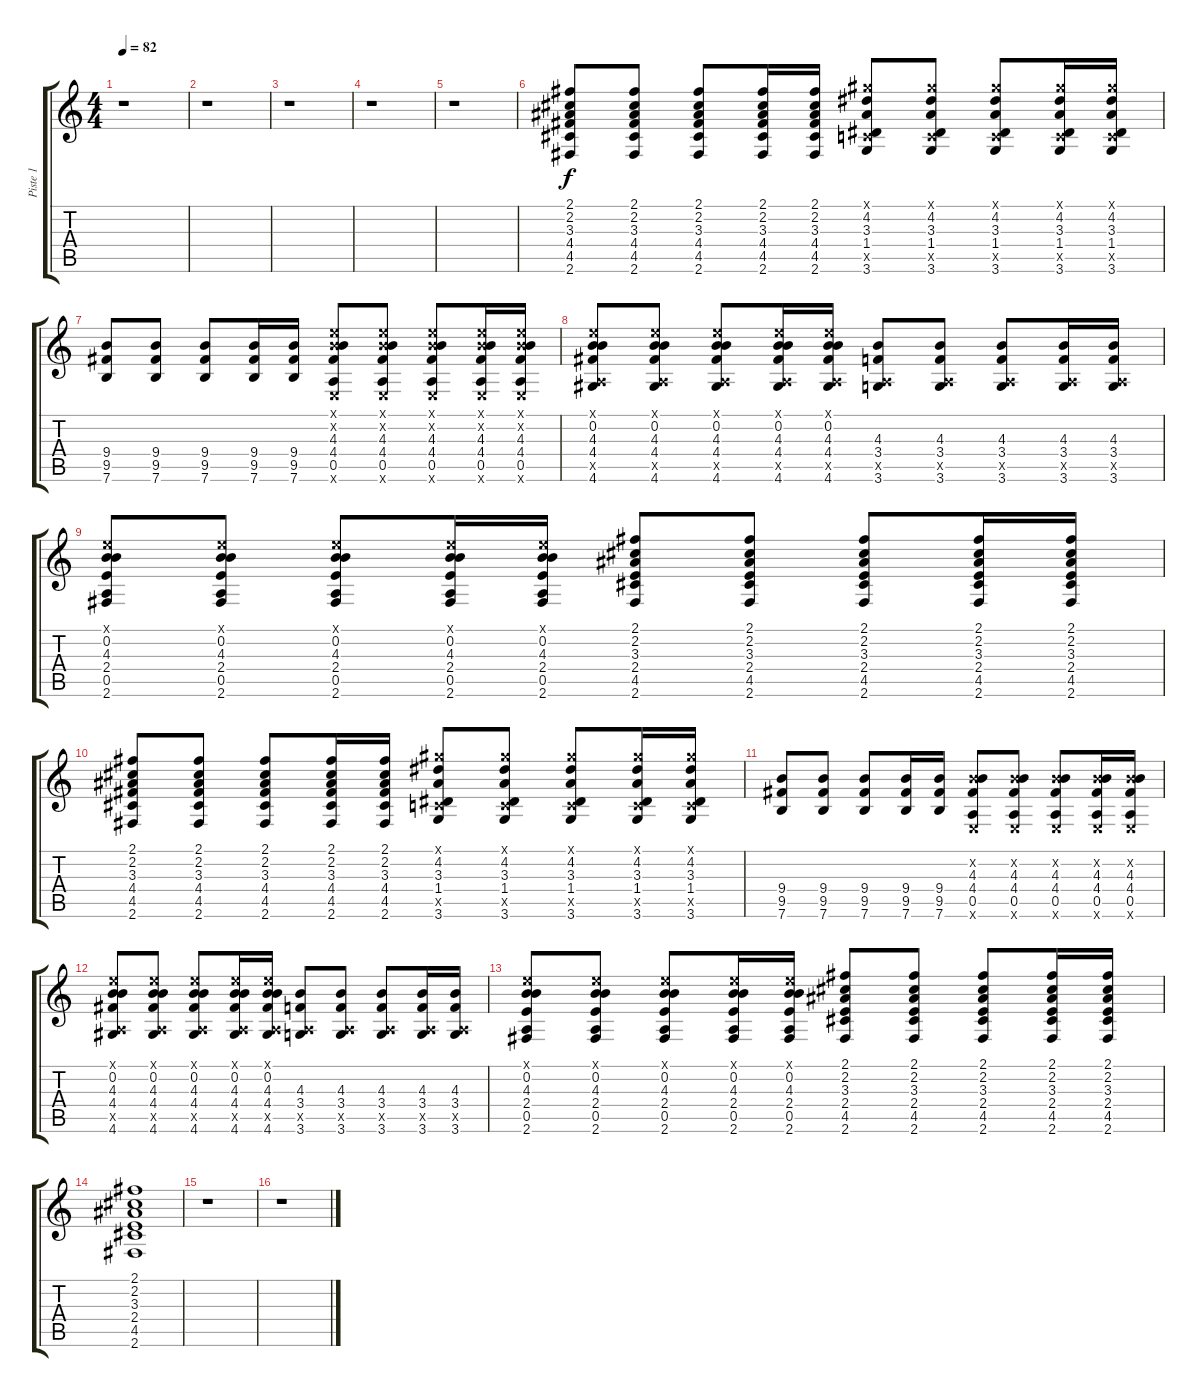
\track ("Piste 1" "Piste 1") {instrument electricguitarjazz}
\staff {score tabs}
\tuning (E4 B3 G3 D3 A2 E2) {hide}
\ts (4 4)
\tempo 82
\clef g2
\ks c
r.1{dy f} |
r.1 |
r.1 |
r.1 |
r.1 |
(2.1 2.2 3.3 4.4 4.5 2.6).8{volume 12 instrument overdrivenguitar} (2.1 2.2 3.3 4.4 4.5 2.6).8 (2.1 2.2 3.3 4.4 4.5 2.6).8 (2.1 2.2 3.3 4.4 4.5 2.6).16 (2.1 2.2 3.3 4.4 4.5 2.6).16 (4.1{x} 4.2 3.3 1.4 3.5{x} 3.6).8 (4.1{x} 4.2 3.3 1.4 3.5{x} 3.6).8 (4.1{x} 4.2 3.3 1.4 3.5{x} 3.6).8 (4.1{x} 4.2 3.3 1.4 3.5{x} 3.6).16 (4.1{x} 4.2 3.3 1.4 3.5{x} 3.6).16 |
(9.4 9.5 7.6).8 (9.4 9.5 7.6).8 (9.4 9.5 7.6).8 (9.4 9.5 7.6).16 (9.4 9.5 7.6).16 (0.1{x} 0.2{x} 4.3 4.4 0.5 0.6{x}).8 (0.1{x} 0.2{x} 4.3 4.4 0.5 0.6{x}).8 (0.1{x} 0.2{x} 4.3 4.4 0.5 0.6{x}).8 (0.1{x} 0.2{x} 4.3 4.4 0.5 0.6{x}).16 (0.1{x} 0.2{x} 4.3 4.4 0.5 0.6{x}).16 |
(0.1{x} 0.2 4.3 4.4 0.5{x} 4.6).8 (0.1{x} 0.2 4.3 4.4 0.5{x} 4.6).8 (0.1{x} 0.2 4.3 4.4 0.5{x} 4.6).8 (0.1{x} 0.2 4.3 4.4 0.5{x} 4.6).16 (0.1{x} 0.2 4.3 4.4 0.5{x} 4.6).16 (4.3 3.4 0.5{x} 3.6).8 (4.3 3.4 0.5{x} 3.6).8 (4.3 3.4 0.5{x} 3.6).8 (4.3 3.4 0.5{x} 3.6).16 (4.3 3.4 0.5{x} 3.6).16 |
(0.1{x} 0.2 4.3 2.4 0.5 2.6).8 (0.1{x} 0.2 4.3 2.4 0.5 2.6).8 (0.1{x} 0.2 4.3 2.4 0.5 2.6).8 (0.1{x} 0.2 4.3 2.4 0.5 2.6).16 (0.1{x} 0.2 4.3 2.4 0.5 2.6).16 (2.1 2.2 3.3 2.4 4.5 2.6).8 (2.1 2.2 3.3 2.4 4.5 2.6).8 (2.1 2.2 3.3 2.4 4.5 2.6).8 (2.1 2.2 3.3 2.4 4.5 2.6).16 (2.1 2.2 3.3 2.4 4.5 2.6).16 |
(2.1 2.2 3.3 4.4 4.5 2.6).8 (2.1 2.2 3.3 4.4 4.5 2.6).8 (2.1 2.2 3.3 4.4 4.5 2.6).8 (2.1 2.2 3.3 4.4 4.5 2.6).16 (2.1 2.2 3.3 4.4 4.5 2.6).16 (4.1{x} 4.2 3.3 1.4 3.5{x} 3.6).8 (4.1{x} 4.2 3.3 1.4 3.5{x} 3.6).8 (4.1{x} 4.2 3.3 1.4 3.5{x} 3.6).8 (4.1{x} 4.2 3.3 1.4 3.5{x} 3.6).16 (4.1{x} 4.2 3.3 1.4 3.5{x} 3.6).16 |
(9.4 9.5 7.6).8 (9.4 9.5 7.6).8 (9.4 9.5 7.6).8 (9.4 9.5 7.6).16 (9.4 9.5 7.6).16 (0.2{x} 4.3 4.4 0.5 0.6{x}).8 (0.2{x} 4.3 4.4 0.5 0.6{x}).8 (0.2{x} 4.3 4.4 0.5 0.6{x}).8 (0.2{x} 4.3 4.4 0.5 0.6{x}).16 (0.2{x} 4.3 4.4 0.5 0.6{x}).16 |
(0.1{x} 0.2 4.3 4.4 0.5{x} 4.6).8 (0.1{x} 0.2 4.3 4.4 0.5{x} 4.6).8 (0.1{x} 0.2 4.3 4.4 0.5{x} 4.6).8 (0.1{x} 0.2 4.3 4.4 0.5{x} 4.6).16 (0.1{x} 0.2 4.3 4.4 0.5{x} 4.6).16 (4.3 3.4 0.5{x} 3.6).8 (4.3 3.4 0.5{x} 3.6).8 (4.3 3.4 0.5{x} 3.6).8 (4.3 3.4 0.5{x} 3.6).16 (4.3 3.4 0.5{x} 3.6).16 |
(0.1{x} 0.2 4.3 2.4 0.5 2.6).8 (0.1{x} 0.2 4.3 2.4 0.5 2.6).8 (0.1{x} 0.2 4.3 2.4 0.5 2.6).8 (0.1{x} 0.2 4.3 2.4 0.5 2.6).16 (0.1{x} 0.2 4.3 2.4 0.5 2.6).16 (2.1 2.2 3.3 2.4 4.5 2.6).8 (2.1 2.2 3.3 2.4 4.5 2.6).8 (2.1 2.2 3.3 2.4 4.5 2.6).8 (2.1 2.2 3.3 2.4 4.5 2.6).16 (2.1 2.2 3.3 2.4 4.5 2.6).16 |
(2.1 2.2 3.3 2.4 4.5 2.6).1 |
r.1 |
r.1
